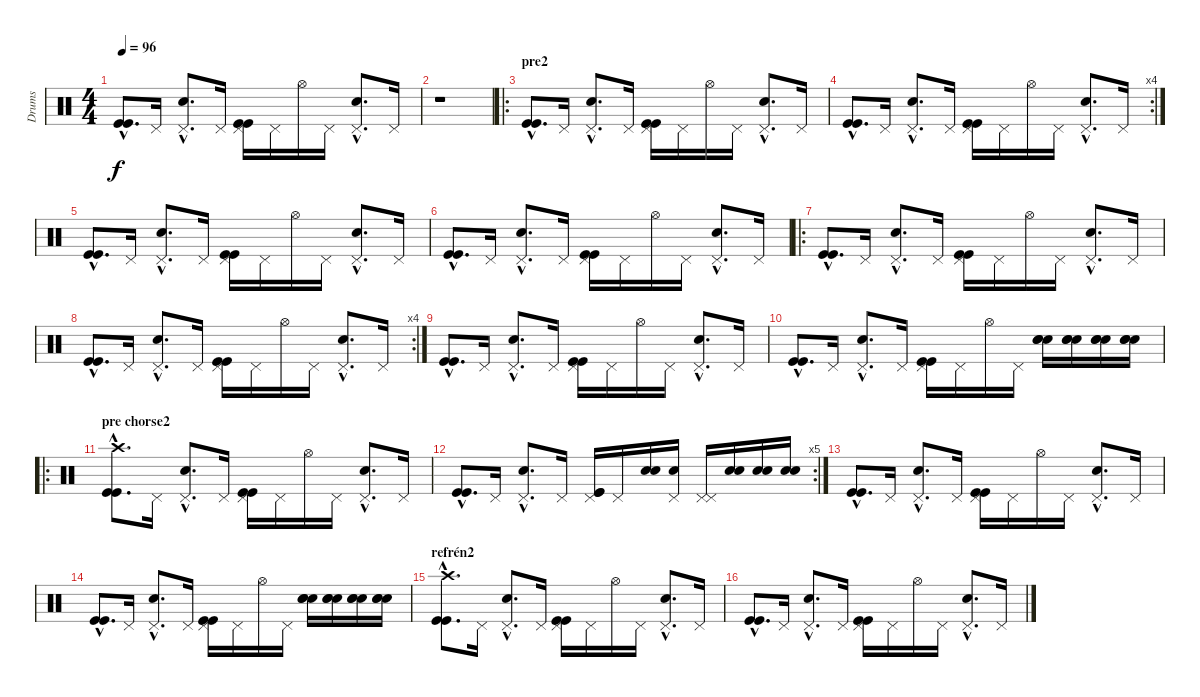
\track ("Drums" "Drums") {instrument percussion}
\staff {score}
\articulation defaults
\ts (4 4)
\tempo 96
\clef neutral
\ks c
("Kick (hit)"{hac} "Kick (hit)"{hac}).8{d dy f} "Pedal Hi-Hat (hit)".16 ("Pedal Hi-Hat (hit)"{hac} "Electric Snare (hit)"{hac}).8{d} "Pedal Hi-Hat (hit)".16 ("Pedal Hi-Hat (hit)" "Kick (hit)" "Kick (hit)").16 "Pedal Hi-Hat (hit)".16 "Hi-Hat (open)".16 "Pedal Hi-Hat (hit)".16 ("Pedal Hi-Hat (hit)"{hac} "Electric Snare (hit)"{hac}).8{d} "Pedal Hi-Hat (hit)".16 |
r.1 |
\ro
\section ("" "pre2")
("Kick (hit)"{hac} "Kick (hit)"{hac}).8{d} "Pedal Hi-Hat (hit)".16 ("Pedal Hi-Hat (hit)"{hac} "Electric Snare (hit)"{hac}).8{d} "Pedal Hi-Hat (hit)".16 ("Pedal Hi-Hat (hit)" "Kick (hit)" "Kick (hit)").16 "Pedal Hi-Hat (hit)".16 "Hi-Hat (open)".16 "Pedal Hi-Hat (hit)".16 ("Pedal Hi-Hat (hit)"{hac} "Electric Snare (hit)"{hac}).8{d} "Pedal Hi-Hat (hit)".16 |
\rc 4
("Kick (hit)"{hac} "Kick (hit)"{hac}).8{d} "Pedal Hi-Hat (hit)".16 ("Pedal Hi-Hat (hit)"{hac} "Electric Snare (hit)"{hac}).8{d} "Pedal Hi-Hat (hit)".16 ("Pedal Hi-Hat (hit)" "Kick (hit)" "Kick (hit)").16 "Pedal Hi-Hat (hit)".16 "Hi-Hat (open)".16 "Pedal Hi-Hat (hit)".16 ("Pedal Hi-Hat (hit)"{hac} "Electric Snare (hit)"{hac}).8{d} "Pedal Hi-Hat (hit)".16 |
("Kick (hit)"{hac} "Kick (hit)"{hac}).8{d} "Pedal Hi-Hat (hit)".16 ("Pedal Hi-Hat (hit)"{hac} "Electric Snare (hit)"{hac}).8{d} "Pedal Hi-Hat (hit)".16 ("Pedal Hi-Hat (hit)" "Kick (hit)" "Kick (hit)").16 "Pedal Hi-Hat (hit)".16 "Hi-Hat (open)".16 "Pedal Hi-Hat (hit)".16 ("Pedal Hi-Hat (hit)"{hac} "Electric Snare (hit)"{hac}).8{d} "Pedal Hi-Hat (hit)".16 |
("Kick (hit)"{hac} "Kick (hit)"{hac}).8{d} "Pedal Hi-Hat (hit)".16 ("Pedal Hi-Hat (hit)"{hac} "Electric Snare (hit)"{hac}).8{d} "Pedal Hi-Hat (hit)".16 ("Pedal Hi-Hat (hit)" "Kick (hit)" "Kick (hit)").16 "Pedal Hi-Hat (hit)".16 "Hi-Hat (open)".16 "Pedal Hi-Hat (hit)".16 ("Pedal Hi-Hat (hit)"{hac} "Electric Snare (hit)"{hac}).8{d} "Pedal Hi-Hat (hit)".16 |
\ro
("Kick (hit)"{hac} "Kick (hit)"{hac}).8{d} "Pedal Hi-Hat (hit)".16 ("Pedal Hi-Hat (hit)"{hac} "Electric Snare (hit)"{hac}).8{d} "Pedal Hi-Hat (hit)".16 ("Pedal Hi-Hat (hit)" "Kick (hit)" "Kick (hit)").16 "Pedal Hi-Hat (hit)".16 "Hi-Hat (open)".16 "Pedal Hi-Hat (hit)".16 ("Pedal Hi-Hat (hit)"{hac} "Electric Snare (hit)"{hac}).8{d} "Pedal Hi-Hat (hit)".16 |
\rc 4
("Kick (hit)"{hac} "Kick (hit)"{hac}).8{d} "Pedal Hi-Hat (hit)".16 ("Pedal Hi-Hat (hit)"{hac} "Electric Snare (hit)"{hac}).8{d} "Pedal Hi-Hat (hit)".16 ("Pedal Hi-Hat (hit)" "Kick (hit)" "Kick (hit)").16 "Pedal Hi-Hat (hit)".16 "Hi-Hat (open)".16 "Pedal Hi-Hat (hit)".16 ("Pedal Hi-Hat (hit)"{hac} "Electric Snare (hit)"{hac}).8{d} "Pedal Hi-Hat (hit)".16 |
("Kick (hit)"{hac} "Kick (hit)"{hac}).8{d} "Pedal Hi-Hat (hit)".16 ("Pedal Hi-Hat (hit)"{hac} "Electric Snare (hit)"{hac}).8{d} "Pedal Hi-Hat (hit)".16 ("Pedal Hi-Hat (hit)" "Kick (hit)" "Kick (hit)").16 "Pedal Hi-Hat (hit)".16 "Hi-Hat (open)".16 "Pedal Hi-Hat (hit)".16 ("Pedal Hi-Hat (hit)"{hac} "Electric Snare (hit)"{hac}).8{d} "Pedal Hi-Hat (hit)".16 |
("Kick (hit)"{hac} "Kick (hit)"{hac}).8{d} "Pedal Hi-Hat (hit)".16 ("Pedal Hi-Hat (hit)"{hac} "Electric Snare (hit)"{hac}).8{d} "Pedal Hi-Hat (hit)".16 ("Pedal Hi-Hat (hit)" "Kick (hit)" "Kick (hit)").16 "Pedal Hi-Hat (hit)".16 "Hi-Hat (open)".16 "Pedal Hi-Hat (hit)".16 ("Electric Snare (hit)" "Electric Snare (hit)" "Electric Snare (hit)").16 ("Electric Snare (hit)" "Electric Snare (hit)" "Electric Snare (hit)").16 ("Electric Snare (hit)" "Electric Snare (hit)" "Electric Snare (hit)").16 ("Electric Snare (hit)" "Electric Snare (hit)" "Electric Snare (hit)").16 |
\ro
\section ("" "pre chorse2")
("Crash high (hit)"{hac} "Kick (hit)"{hac} "Kick (hit)"{hac}).8{d} "Pedal Hi-Hat (hit)".16 ("Pedal Hi-Hat (hit)"{hac} "Electric Snare (hit)"{hac}).8{d} "Pedal Hi-Hat (hit)".16 ("Pedal Hi-Hat (hit)" "Kick (hit)" "Kick (hit)").16 "Pedal Hi-Hat (hit)".16 "Hi-Hat (open)".16 "Pedal Hi-Hat (hit)".16 ("Pedal Hi-Hat (hit)"{hac} "Electric Snare (hit)"{hac}).8{d} "Pedal Hi-Hat (hit)".16 |
\rc 5
("Kick (hit)"{hac} "Kick (hit)"{hac}).8{d} "Pedal Hi-Hat (hit)".16 ("Pedal Hi-Hat (hit)"{hac} "Electric Snare (hit)"{hac}).8{d} "Pedal Hi-Hat (hit)".16 ("Pedal Hi-Hat (hit)" "Kick (hit)" "Kick (hit)").16 "Pedal Hi-Hat (hit)".16 ("Electric Snare (hit)" "Electric Snare (hit)").16 ("Pedal Hi-Hat (hit)" "Electric Snare (hit)").16 ("Pedal Hi-Hat (hit)" "Pedal Hi-Hat (hit)").16 ("Electric Snare (hit)" "Electric Snare (hit)").16 ("Electric Snare (hit)" "Electric Snare (hit)").16 ("Electric Snare (hit)" "Electric Snare (hit)").16 |
("Kick (hit)"{hac} "Kick (hit)"{hac}).8{d} "Pedal Hi-Hat (hit)".16 ("Pedal Hi-Hat (hit)"{hac} "Electric Snare (hit)"{hac}).8{d} "Pedal Hi-Hat (hit)".16 ("Pedal Hi-Hat (hit)" "Kick (hit)" "Kick (hit)").16 "Pedal Hi-Hat (hit)".16 "Hi-Hat (open)".16 "Pedal Hi-Hat (hit)".16 ("Pedal Hi-Hat (hit)"{hac} "Electric Snare (hit)"{hac}).8{d} "Pedal Hi-Hat (hit)".16 |
("Kick (hit)"{hac} "Kick (hit)"{hac}).8{d} "Pedal Hi-Hat (hit)".16 ("Pedal Hi-Hat (hit)"{hac} "Electric Snare (hit)"{hac}).8{d} "Pedal Hi-Hat (hit)".16 ("Pedal Hi-Hat (hit)" "Kick (hit)" "Kick (hit)").16 "Pedal Hi-Hat (hit)".16 "Hi-Hat (open)".16 "Pedal Hi-Hat (hit)".16 ("Electric Snare (hit)" "Electric Snare (hit)" "Electric Snare (hit)").16 ("Electric Snare (hit)" "Electric Snare (hit)" "Electric Snare (hit)").16 ("Electric Snare (hit)" "Electric Snare (hit)" "Electric Snare (hit)").16 ("Electric Snare (hit)" "Electric Snare (hit)" "Electric Snare (hit)").16 |
\section ("" "refrén2")
("Crash high (hit)"{hac} "Kick (hit)"{hac} "Kick (hit)"{hac}).8{d} "Pedal Hi-Hat (hit)".16 ("Pedal Hi-Hat (hit)"{hac} "Electric Snare (hit)"{hac}).8{d} "Pedal Hi-Hat (hit)".16 ("Pedal Hi-Hat (hit)" "Kick (hit)" "Kick (hit)").16 "Pedal Hi-Hat (hit)".16 "Hi-Hat (open)".16 "Pedal Hi-Hat (hit)".16 ("Pedal Hi-Hat (hit)"{hac} "Electric Snare (hit)"{hac}).8{d} "Pedal Hi-Hat (hit)".16 |
("Kick (hit)"{hac} "Kick (hit)"{hac}).8{d} "Pedal Hi-Hat (hit)".16 ("Pedal Hi-Hat (hit)"{hac} "Electric Snare (hit)"{hac}).8{d} "Pedal Hi-Hat (hit)".16 ("Pedal Hi-Hat (hit)" "Kick (hit)" "Kick (hit)").16 "Pedal Hi-Hat (hit)".16 "Hi-Hat (open)".16 "Pedal Hi-Hat (hit)".16 ("Pedal Hi-Hat (hit)"{hac} "Electric Snare (hit)"{hac}).8{d} "Pedal Hi-Hat (hit)".16
